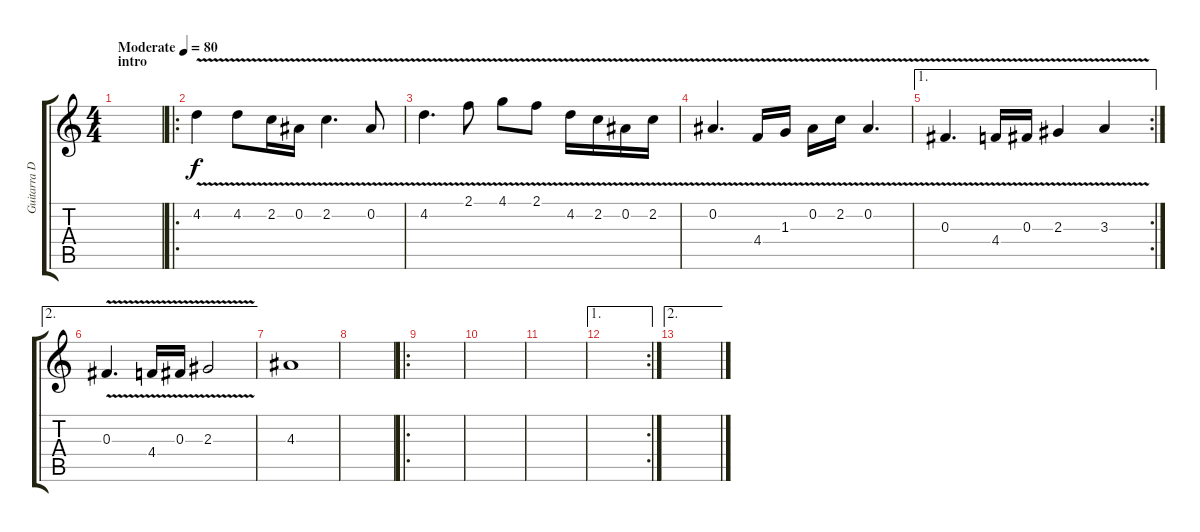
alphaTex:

\track ("Guitarra Distorsion" "Guitarra D") {instrument distortionguitar}
\staff {score tabs}
\tuning (Eb4 Bb3 Gb3 Db3 Ab2 Eb2) {hide}
\ts (4 4)
\section ("" "intro")
\tempo (80 "Moderate")
\clef g2
\ks c
|
\ro
4.2{v}.4 4.2{v}.8 2.2{v}.16 0.2{v}.16 2.2{v}.4{d} 0.2{v}.8 |
4.2{v}.4{d} 2.1{v}.8 4.1{v}.8 2.1{v}.8 4.2{v}.16 2.2{v}.16 0.2{v}.16 2.2{v}.16 |
0.2{v}.4{d} 4.4{v}.16 1.3{v}.16 0.2{v}.16 2.2{v}.16 0.2{v}.4{d} |
\ae 1
\rc 2
0.3{v}.4{d} 4.4{v}.16 0.3{v}.16 2.3{v}.4 3.3{v}.4 |
\ae 2
0.3{v}.4{d} 4.4{v}.16 0.3{v}.16 2.3{v}.2 |
4.3.1 |
|
\ro
|
|
|
\ae 1
\rc 2
|
\ae 2
